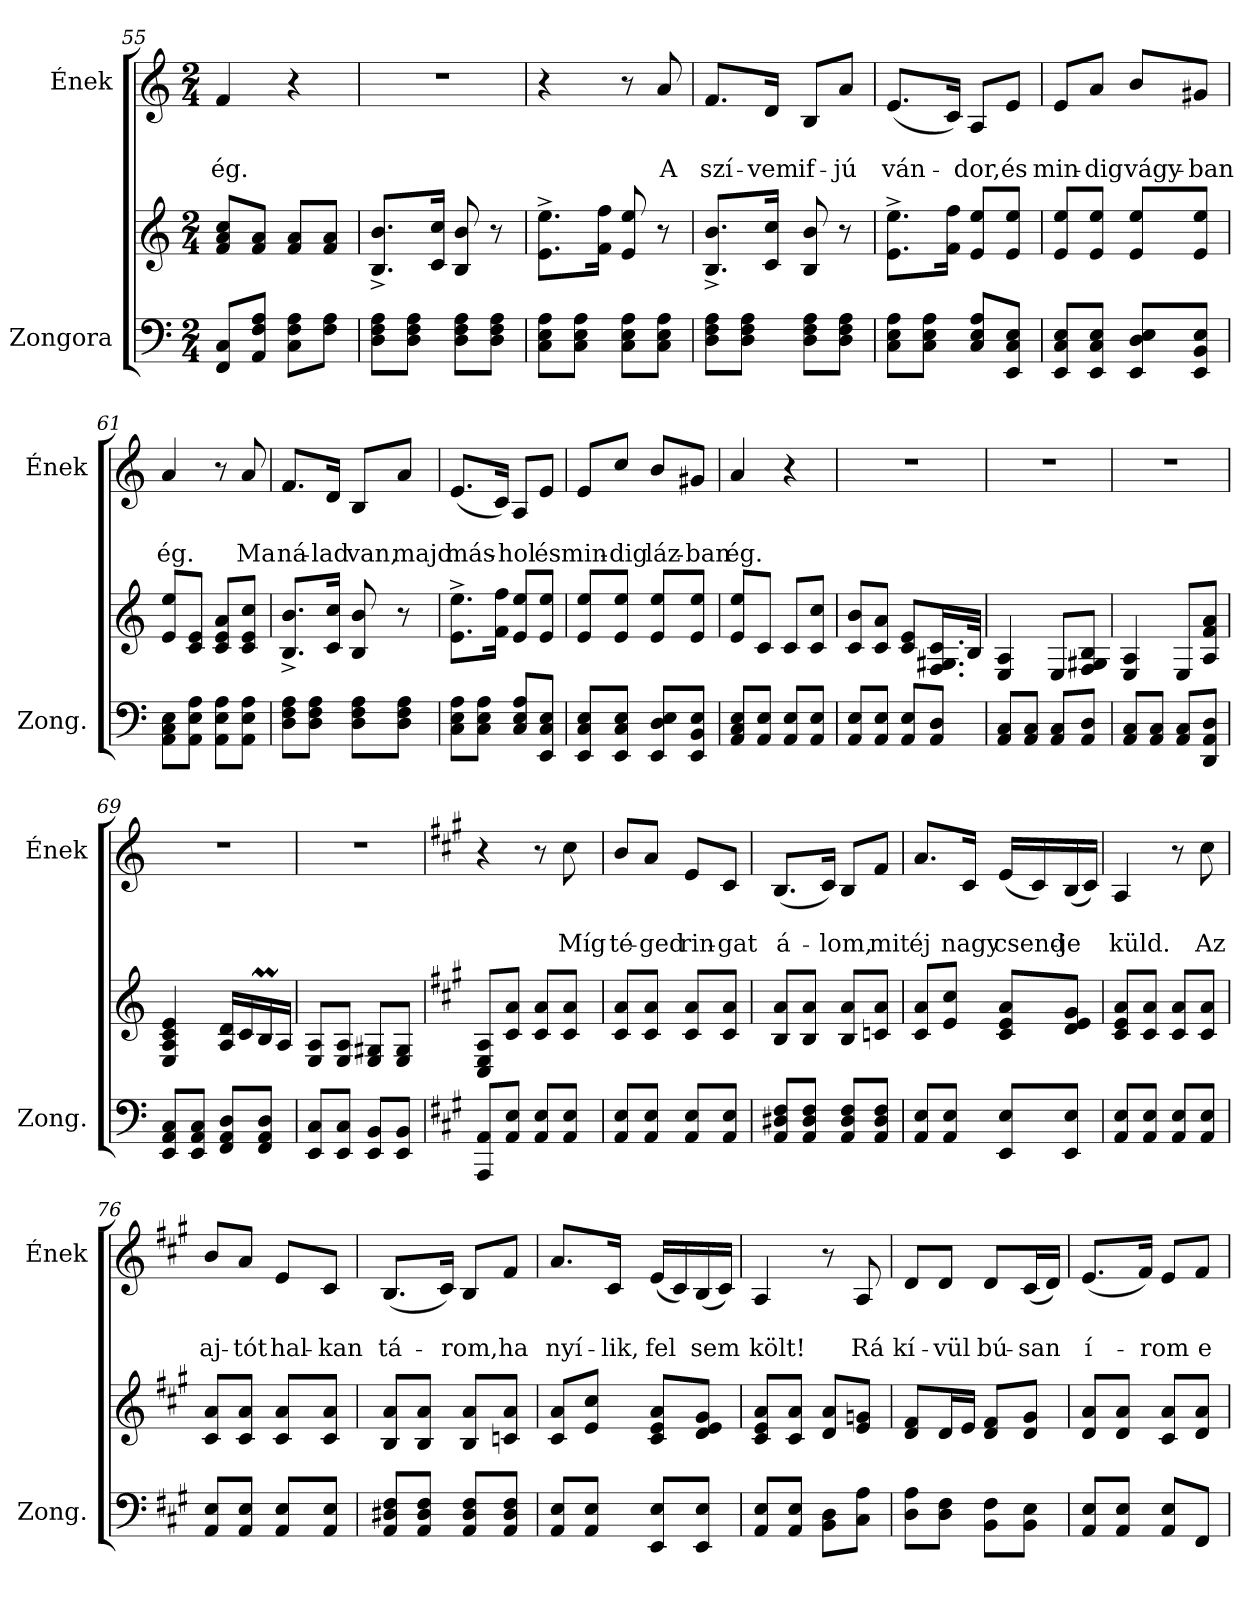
**kern	**kern	**kern	**text	**text
*part2	*part2	*part1	*part1	*part1
*staff3	*staff2	*staff1	*staff1	*staff1
*I"Zongora	*	*I"Ének	*	*
*I'Zong.	*	*I'Ének	*	*
*clefF4	*clefG2	*clefG2	*	*
*k[]	*k[]	*k[]	*	*
*M2/4	*M2/4	*M2/4	*	*
=55	=55	=55	=55	=55
!	!	!	!	!LO:LY:b
8FF/ 8C/L	8f/ 8a/ 8cc/L	4f/	.	ég.
8AA/ 8F/ 8A/J	8f/ 8a/J	.	.	.
8C\ 8F\ 8A\L	8f/ 8a/L	4r	.	.
8F\ 8A\J	8f/ 8a/J	.	.	.
=56	=56	=56	=56	=56
8D\ 8F\ 8A\L	8.B/^ 8.b/^L	2r	.	.
8D\ 8F\ 8A\J	.	.	.	.
.	16c/ 16cc/Jk	.	.	.
8D\ 8F\ 8A\L	8B/ 8b/	.	.	.
8D\ 8F\ 8A\J	8r	.	.	.
=57	=57	=57	=57	=57
8C\ 8E\ 8A\L	8.e\^ 8.ee\^L	4r	.	.
8C\ 8E\ 8A\J	.	.	.	.
.	16f\ 16ff\Jk	.	.	.
8C\ 8E\ 8A\L	8e/ 8ee/	8r	.	.
!	!	!	!	!LO:LY:b
8C\ 8E\ 8A\J	8r	8a/	.	A
=58	=58	=58	=58	=58
!	!	!	!	!LO:LY:b
8D\ 8F\ 8A\L	8.B/^ 8.b/^L	8.f/L	.	szí-
8D\ 8F\ 8A\J	.	.	.	.
!	!	!	!	!LO:LY:b
.	16c/ 16cc/Jk	16d/Jk	.	-vem
!	!	!	!	!LO:LY:b
8D\ 8F\ 8A\L	8B/ 8b/	8B/L	.	if-
!	!	!	!	!LO:LY:b
8D\ 8F\ 8A\J	8r	8a/J	.	-jú
=59	=59	=59	=59	=59
!	!	!	!	!LO:LY:b
8C\ 8E\ 8A\L	8.e\^ 8.ee\^L	(<8.e/L	.	-ván-
8C\ 8E\ 8A\J	.	.	.	.
.	16f\ 16ff\Jk	16c/Jk)	.	.
!	!	!	!	!LO:LY:b
8C/ 8E/ 8A/L	8e/ 8ee/L	8A/L	.	-dor,
!	!	!	!	!LO:LY:b
8EE/ 8C/ 8E/J	8e/ 8ee/J	8e/J	.	és
!!LO:LB:g=z
=60	=60	=60	=60	=60
!	!	!	!	!LO:LY:b
8EE/ 8C/ 8E/L	8e/ 8ee/L	8e/L	.	min-
!	!	!	!	!LO:LY:b
8EE/ 8C/ 8E/J	8e/ 8ee/J	8a/J	.	-dig
!	!	!	!	!LO:LY:b
8EE/ 8D/ 8E/L	8e/ 8ee/L	8b/L	.	vágy-
!	!	!	!	!LO:LY:b
8EE/ 8BB/ 8E/J	8e/ 8ee/J	8g#X/J	.	-ban
=61	=61	=61	=61	=61
!	!	!	!	!LO:LY:b
8AA\ 8C\ 8E\L	8e/ 8ee/L	4a/	.	ég.
8AA\ 8E\ 8A\J	8c/ 8e/J	.	.	.
8AA\ 8E\ 8A\L	8c/ 8e/ 8a/L	8r	.	.
!	!	!	!	!LO:LY:b
8AA\ 8E\ 8A\J	8c/ 8e/ 8cc/J	8a/	.	Ma
=62	=62	=62	=62	=62
!	!	!	!	!LO:LY:b
8D\ 8F\ 8A\L	8.B/^ 8.b/^L	8.f/L	.	ná-
8D\ 8F\ 8A\J	.	.	.	.
!	!	!	!	!LO:LY:b
.	16c/ 16cc/Jk	16d/Jk	.	-lad
!	!	!	!	!LO:LY:b
8D\ 8F\ 8A\L	8B/ 8b/	8B/L	.	van,
!	!	!	!	!LO:LY:b
8D\ 8F\ 8A\J	8r	8a/J	.	majd
=63	=63	=63	=63	=63
!	!	!	!	!LO:LY:b
8C\ 8E\ 8A\L	8.e\^ 8.ee\^L	(<8.e/L	.	-más-
8C\ 8E\ 8A\J	.	.	.	.
.	16f\ 16ff\Jk	16c/Jk)	.	.
!	!	!	!	!LO:LY:b
8C/ 8E/ 8A/L	8e/ 8ee/L	8A/L	.	-hol
!	!	!	!	!LO:LY:b
8EE/ 8C/ 8E/J	8e/ 8ee/J	8e/J	.	és
=64	=64	=64	=64	=64
!	!	!	!	!LO:LY:b
8EE/ 8C/ 8E/L	8e/ 8ee/L	8e/L	.	min-
!	!	!	!	!LO:LY:b
8EE/ 8C/ 8E/J	8e/ 8ee/J	8cc/J	.	-dig
!	!	!	!	!LO:LY:b
8EE/ 8D/ 8E/L	8e/ 8ee/L	8b/L	.	láz-
!	!	!	!	!LO:LY:b
8EE/ 8BB/ 8E/J	8e/ 8ee/J	8g#X/J	.	-ban
=65	=65	=65	=65	=65
!	!	!	!	!LO:LY:b
8AA/ 8C/ 8E/L	8e/ 8ee/L	4a/	.	ég.
8AA/ 8E/J	8c/J	.	.	.
8AA/ 8E/L	8c/L	4r	.	.
8AA/ 8E/J	8c/ 8cc/J	.	.	.
!!LO:PB:g=z
=66	=66	=66	=66	=66
8AA/ 8E/L	8c/ 8b/L	2r	.	.
8AA/ 8E/J	8c/ 8a/J	.	.	.
8AA/ 8E/L	8c/ 8e/L	.	.	.
8AA/ 8D/J	16.F/ 16.G#X/ 16.c/L	.	.	.
.	32B/JJk	.	.	.
=67	=67	=67	=67	=67
8AA/ 8C/L	4E/ 4A/	2r	.	.
8AA/ 8C/J	.	.	.	.
8AA/ 8C/L	8E/L	.	.	.
8AA/ 8D/J	8F/ 8G#X/ 8B/J	.	.	.
=68	=68	=68	=68	=68
8AA/ 8C/L	4E/ 4A/	2r	.	.
8AA/ 8C/J	.	.	.	.
8AA/ 8C/L	8E/L	.	.	.
8DD/ 8AA/ 8D/J	8A/ 8f/ 8a/J	.	.	.
=69	=69	=69	=69	=69
8EE/ 8AA/ 8C/L	4E/ 4A/ 4c/ 4e/	2r	.	.
8EE/ 8AA/ 8C/J	.	.	.	.
8FF/ 8AA/ 8D/L	16A/ 16d/LL	.	.	.
.	16c/	.	.	.
8FF/ 8AA/ 8D/J	16Bm/	.	.	.
.	16A/JJ	.	.	.
=70	=70	=70	=70	=70
8EE/ 8C/L	8E/ 8A/L	2r	.	.
8EE/ 8C/J	8E/ 8A/J	.	.	.
8EE/ 8BB/L	8E/ 8G#X/L	.	.	.
8EE/ 8BB/J	8E/ 8G#/J	.	.	.
=71	=71	=71	=71	=71
*k[f#c#g#]	*k[f#c#g#]	*k[f#c#g#]	*	*
8AAA/ 8AA/L	8C#/ 8E/ 8A/L	4r	.	.
8AA/ 8E/J	8c#/ 8a/J	.	.	.
8AA/ 8E/L	8c#/ 8a/L	8r	.	.
!	!	!	!	!LO:LY:b
8AA/ 8E/J	8c#/ 8a/J	8cc#\	.	Míg
!!LO:LB:g=z
=72	=72	=72	=72	=72
!	!	!	!	!LO:LY:b
8AA/ 8E/L	8c#/ 8a/L	8b/L	.	té-
!	!	!	!	!LO:LY:b
8AA/ 8E/J	8c#/ 8a/J	8a/J	.	-ged
!	!	!	!	!LO:LY:b
8AA/ 8E/L	8c#/ 8a/L	8e/L	.	rin-
!	!	!	!	!LO:LY:b
8AA/ 8E/J	8c#/ 8a/J	8c#/J	.	-gat
=73	=73	=73	=73	=73
!	!	!	!	!LO:LY:b
8AA/ 8D#X/ 8F#/L	8B/ 8a/L	(<8.B/L	.	á-
8AA/ 8D#/ 8F#/J	8B/ 8a/J	.	.	.
.	.	16c#/Jk)	.	.
!	!	!	!	!LO:LY:b
8AA/ 8D#/ 8F#/L	8B/ 8a/L	8B/L	.	-lom,
!	!	!	!	!LO:LY:b
8AA/ 8D#/ 8F#/J	8cn/ 8a/J	8f#/J	.	mit
=74	=74	=74	=74	=74
!	!	!	!	!LO:LY:b
8AA/ 8E/L	8c#/ 8a/L	8.a/L	.	éj
8AA/ 8E/J	8e/ 8cc#/J	.	.	.
!	!	!	!	!LO:LY:b
.	.	16c#/Jk	.	nagy
!	!	!	!	!LO:LY:b
8EE/ 8E/L	8c#/ 8e/ 8a/L	(<16e/LL	.	csend-
.	.	16c#/)	.	.
!	!	!	!	!LO:LY:b
8EE/ 8E/J	8d/ 8e/ 8g#/J	(<16B/	.	-je
.	.	16c#/JJ)	.	.
=75	=75	=75	=75	=75
!	!	!	!	!LO:LY:b
8AA/ 8E/L	8c#/ 8e/ 8a/L	4A/	.	küld.
8AA/ 8E/J	8c#/ 8a/J	.	.	.
8AA/ 8E/L	8c#/ 8a/L	8r	.	.
!	!	!	!	!LO:LY:b
8AA/ 8E/J	8c#/ 8a/J	8cc#\	.	Az
=76	=76	=76	=76	=76
!	!	!	!	!LO:LY:b
8AA/ 8E/L	8c#/ 8a/L	8b/L	.	aj-
!	!	!	!	!LO:LY:b
8AA/ 8E/J	8c#/ 8a/J	8a/J	.	-tót
!	!	!	!	!LO:LY:b
8AA/ 8E/L	8c#/ 8a/L	8e/L	.	hal-
!	!	!	!	!LO:LY:b
8AA/ 8E/J	8c#/ 8a/J	8c#/J	.	-kan
!!LO:LB:g=z
=77	=77	=77	=77	=77
!	!	!	!	!LO:LY:b
8AA/ 8D#X/ 8F#/L	8B/ 8a/L	(<8.B/L	.	-tá-
8AA/ 8D#/ 8F#/J	8B/ 8a/J	.	.	.
.	.	16c#/Jk)	.	.
!	!	!	!	!LO:LY:b
8AA/ 8D#/ 8F#/L	8B/ 8a/L	8B/L	.	-rom,
!	!	!	!	!LO:LY:b
8AA/ 8D#/ 8F#/J	8cn/ 8a/J	8f#/J	.	ha
=78	=78	=78	=78	=78
!	!	!	!	!LO:LY:b
8AA/ 8E/L	8c#/ 8a/L	8.a/L	.	nyí-
8AA/ 8E/J	8e/ 8cc#/J	.	.	.
!	!	!	!	!LO:LY:b
.	.	16c#/Jk	.	-lik,
!	!	!	!	!LO:LY:b
8EE/ 8E/L	8c#/ 8e/ 8a/L	(<16e/LL	.	-fel
.	.	16c#/)	.	.
!	!	!	!	!LO:LY:b
8EE/ 8E/J	8d/ 8e/ 8g#/J	(<16B/	.	-sem
.	.	16c#/JJ)	.	.
=79	=79	=79	=79	=79
!	!	!	!	!LO:LY:b
8AA/ 8E/L	8c#/ 8e/ 8a/L	4A/	.	költ!
8AA/ 8E/J	8c#/ 8a/J	.	.	.
8BB\ 8D\L	8d/ 8a/L	8r	.	.
!	!	!	!	!LO:LY:b
8C#\ 8A\J	8e/ 8gn/J	8A/	.	Rá
=80	=80	=80	=80	=80
!	!	!	!	!LO:LY:b
8D\ 8A\L	8d/ 8f#/L	8d/L	.	kí-
!	!	!	!	!LO:LY:b
8D\ 8F#\J	16d/L	8d/J	.	-vül
.	16e/JJ	.	.	.
!	!	!	!	!LO:LY:b
8BB\ 8F#\L	8d/ 8f#/L	8d/L	.	bú-
!	!	!	!	!LO:LY:b
8BB\ 8E\J	8d/ 8g#/J	(<16c#/L	.	-san
.	.	16d/JJ)	.	.
=81	=81	=81	=81	=81
!	!	!	!	!LO:LY:b
8AA/ 8E/L	8d/ 8a/L	(<8.e/L	.	-í-
8AA/ 8E/J	8d/ 8a/J	.	.	.
.	.	16f#/Jk)	.	.
!	!	!	!	!LO:LY:b
8AA/ 8E/L	8c#/ 8a/L	8e/L	.	-rom
!	!	!	!	!LO:LY:b
8FF#/J	8d/ 8a/J	8f#/J	.	e
=	=	=	=	=
*-	*-	*-	*-	*-
